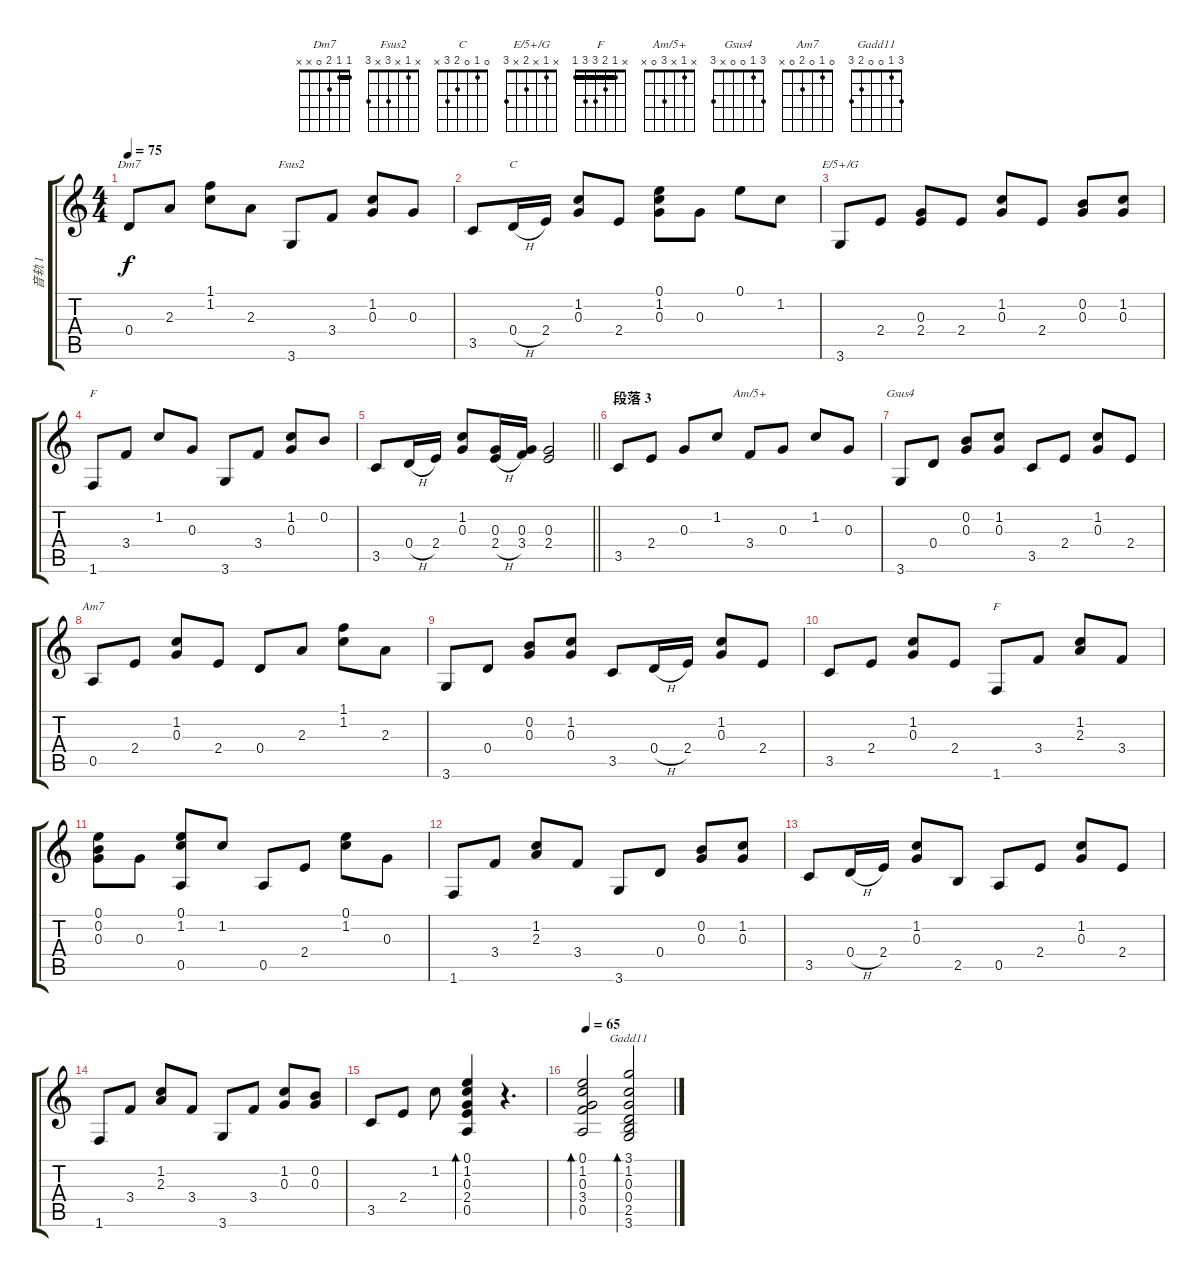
\track ("音轨 1" "音轨 1") {instrument acousticguitarnylon}
\staff {score tabs}
\tuning (E4 B3 G3 D3 A2 E2) {hide}
\chord ("Dm7" 1 1 2 0 x x) {barre 1}
\chord ("Fsus2" x 1 x 3 x 3)
\chord ("C" 0 1 0 2 3 x)
\chord ("E/5+/G" x 1 x 2 x 3)
\chord ("F" x 1 x 3 x 1)
\chord ("Am/5+" x 1 x 3 0 x)
\chord ("Gsus4" 3 1 0 0 x 3)
\chord ("Am7" 0 1 0 2 0 x)
\chord ("F" x 1 2 3 3 1) {barre 1}
\chord ("Gadd11" 3 1 0 0 2 3)
\ts (4 4)
\tempo 75
\clef g2
\ks c
0.4.8{ch "Dm7" dy f} 2.3.8 (1.1 1.2).8 2.3.8 3.6.8{ch "Fsus2"} 3.4.8 (1.2 0.3).8 0.3.8 |
3.5.8 0.4{h}.16{ch "C"} 2.4.16 (1.2 0.3).8 2.4.8 (0.1 1.2 0.3).8 0.3.8 0.1.8 1.2.8 |
3.6.8{ch "E/5+/G"} 2.4.8 (0.3 2.4).8 2.4.8 (1.2 0.3).8 2.4.8 (0.2 0.3).8 (1.2 0.3).8 |
1.6.8{ch "F"} 3.4.8 1.2.8 0.3.8 3.6.8 3.4.8 (1.2 0.3).8 0.2.8 |
\barLineRight lightlight
3.5.8 0.4{h}.16 2.4.16 (1.2 0.3).8 (0.3 2.4{h}).16 (0.3 3.4).16 (0.3 2.4).2 |
\section ("" "段落 3")
3.5.8 2.4.8 0.3.8 1.2.8 3.4.8{ch "Am/5+"} 0.3.8 1.2.8 0.3.8 |
3.6.8{ch "Gsus4"} 0.4.8 (0.2 0.3).8 (1.2 0.3).8 3.5.8 2.4.8 (1.2 0.3).8 2.4.8 |
0.5.8{ch "Am7"} 2.4.8 (1.2 0.3).8 2.4.8 0.4.8 2.3.8 (1.1 1.2).8 2.3.8 |
3.6.8 0.4.8 (0.2 0.3).8 (1.2 0.3).8 3.5.8 0.4{h}.16 2.4.16 (1.2 0.3).8 2.4.8 |
3.5.8 2.4.8 (1.2 0.3).8 2.4.8 1.6.8{ch "F"} 3.4.8 (1.2 2.3).8 3.4.8 |
(0.1 0.2 0.3).8 0.3.8 (0.1 1.2 0.5).8 1.2.8 0.5.8 2.4.8 (0.1 1.2).8 0.3.8 |
1.6.8 3.4.8 (1.2 2.3).8 3.4.8 3.6.8 0.4.8 (0.2 0.3).8 (1.2 0.3).8 |
3.5.8 0.4{h}.16 2.4.16 (1.2 0.3).8 2.5.8 0.5.8 2.4.8 (1.2 0.3).8 2.4.8 |
1.6.8 3.4.8 (1.2 2.3).8 3.4.8 3.6.8 3.4.8 (1.2 0.3).8 (0.2 0.3).8 |
3.5.8 2.4.8 1.2.8 (0.1 1.2 0.3 2.4 0.5).4{bd 120} r.4{d} |
\tempo 65
(0.1 1.2 0.3 3.4 0.5).2{bd 240} (3.1 1.2 0.3 0.4 2.5 3.6).2{bd 240 ch "Gadd11"}
